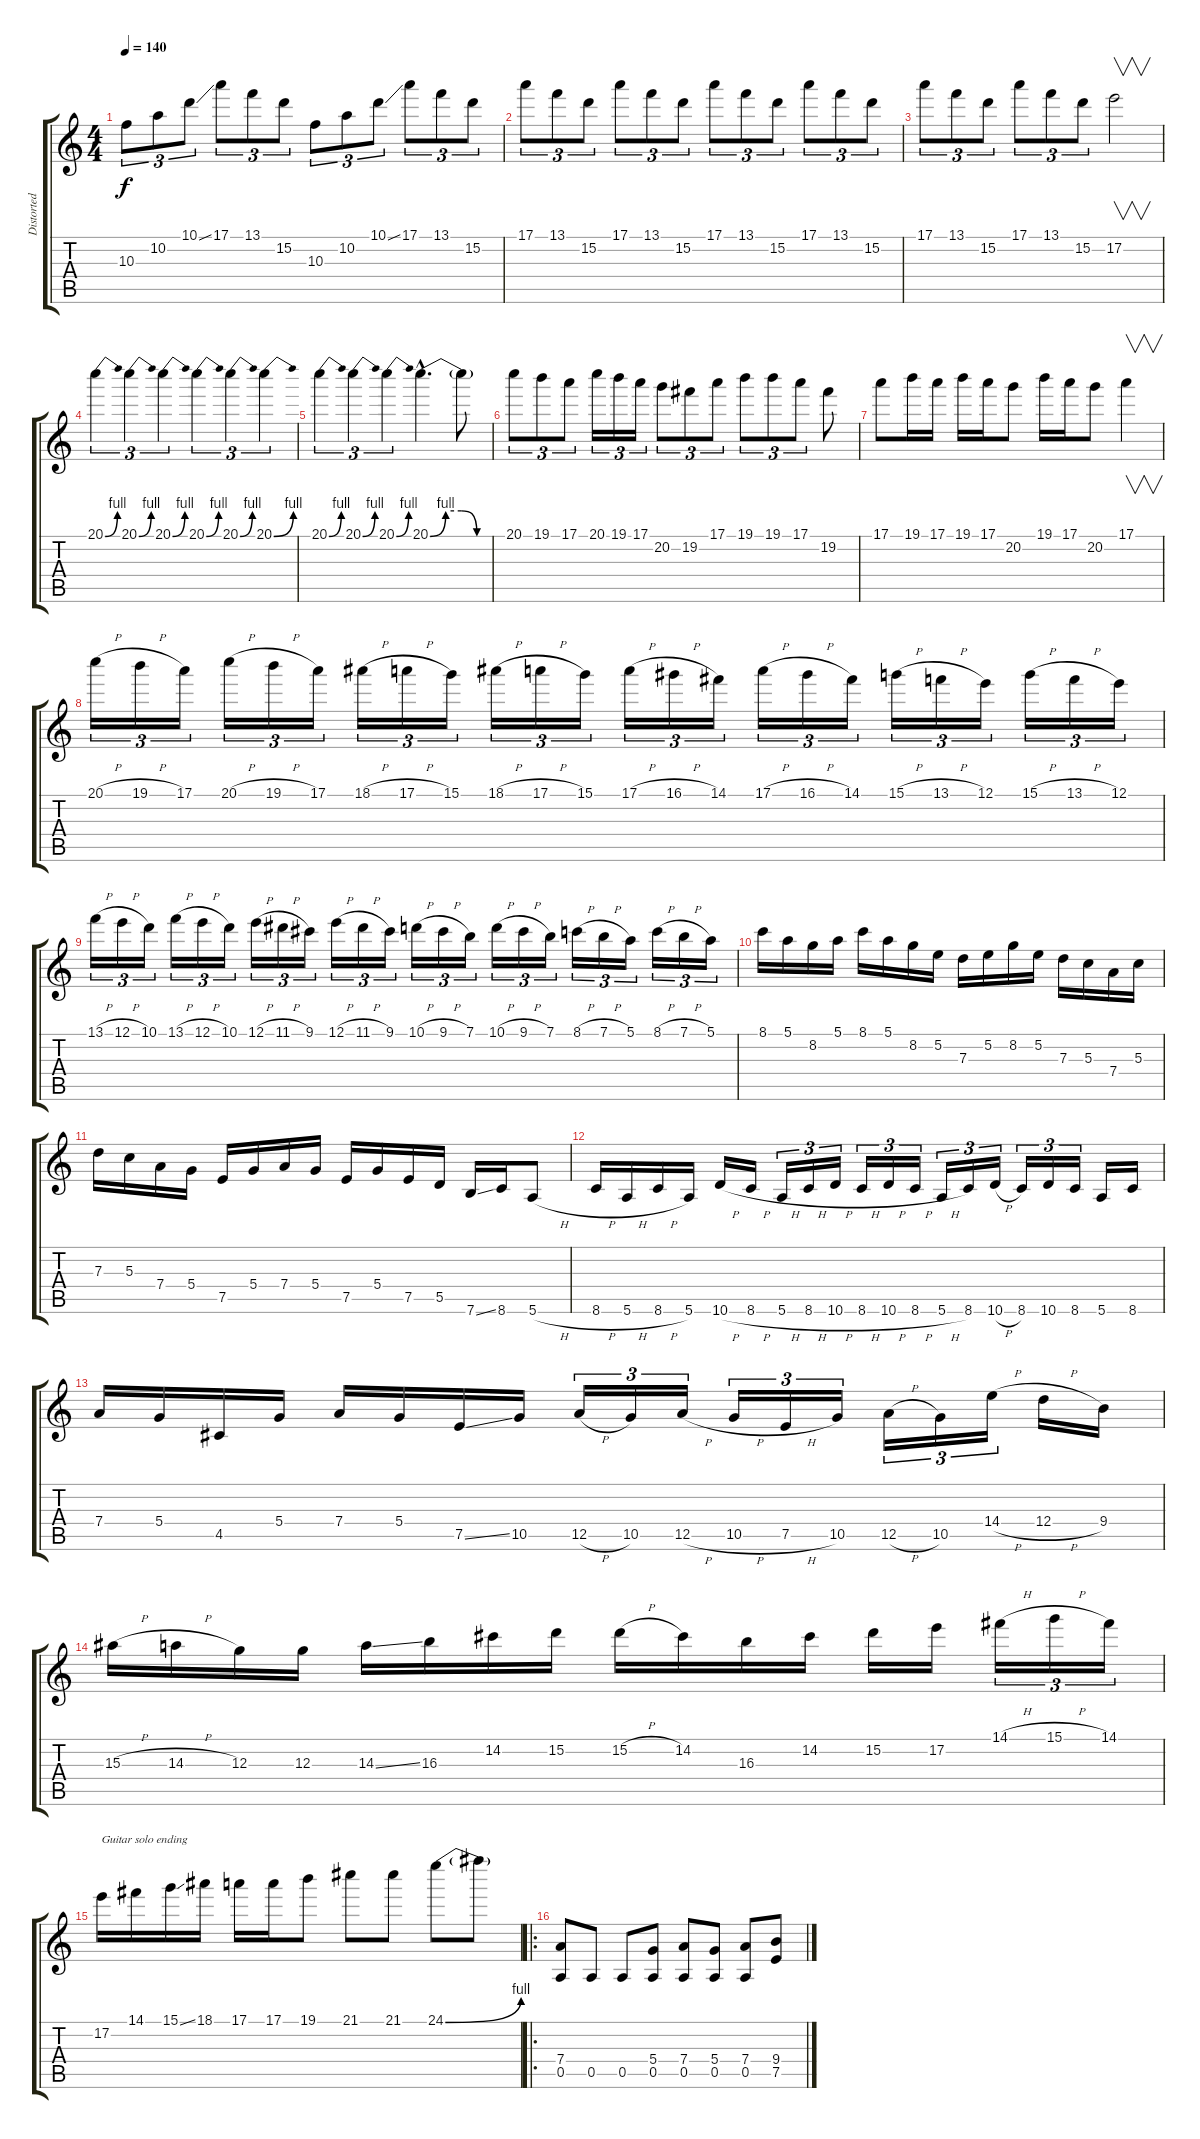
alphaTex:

\track ("Distorted Guitar 2" "Distorted ") {instrument distortionguitar}
\staff {score tabs}
\tuning (E4 B3 G3 D3 A2 E2) {hide}
\ts (4 4)
\tempo 140
\clef g2
\ks c
10.3.8{tu (3 2) dy f} 10.2.8{tu (3 2)} 10.1{ss}.8{tu (3 2)} 17.1.8{tu (3 2)} 13.1.8{tu (3 2)} 15.2.8{tu (3 2)} 10.3.8{tu (3 2)} 10.2.8{tu (3 2)} 10.1{ss}.8{tu (3 2)} 17.1.8{tu (3 2)} 13.1.8{tu (3 2)} 15.2.8{tu (3 2)} |
17.1.8{tu (3 2)} 13.1.8{tu (3 2)} 15.2.8{tu (3 2)} 17.1.8{tu (3 2)} 13.1.8{tu (3 2)} 15.2.8{tu (3 2)} 17.1.8{tu (3 2)} 13.1.8{tu (3 2)} 15.2.8{tu (3 2)} 17.1.8{tu (3 2)} 13.1.8{tu (3 2)} 15.2.8{tu (3 2)} |
17.1.8{tu (3 2)} 13.1.8{tu (3 2)} 15.2.8{tu (3 2)} 17.1.8{tu (3 2)} 13.1.8{tu (3 2)} 15.2.8{tu (3 2)} 17.2.2{v} |
20.1{be (bend 0 0 60 4)}.4{tu (3 2)} 20.1{be (bend 0 0 60 4)}.4{tu (3 2)} 20.1{be (bend 0 0 60 4)}.4{tu (3 2)} 20.1{be (bend 0 0 60 4)}.4{tu (3 2)} 20.1{be (bend 0 0 60 4)}.4{tu (3 2)} 20.1{be (bend 0 0 60 4)}.4{tu (3 2)} |
20.1{be (bend 0 0 60 4)}.4{tu (3 2)} 20.1{be (bend 0 0 60 4)}.4{tu (3 2)} 20.1{be (bend 0 0 60 4)}.4{tu (3 2)} 20.1{be (custom 0 0 15 4 30 4 45 0 60 0) hac}.4{d} 20.1{t}.8 |
20.1.8{tu (3 2)} 19.1.8{tu (3 2)} 17.1.8{tu (3 2)} 20.1.16{tu (3 2)} 19.1.16{tu (3 2)} 17.1.16{tu (3 2)} 20.2.8{tu (3 2)} 19.2.8{tu (3 2)} 17.1.8{tu (3 2)} 19.1.8{tu (3 2)} 19.1.8{tu (3 2)} 17.1.8{tu (3 2)} 19.2.8 |
17.1.8 19.1.16 17.1.16 19.1.16 17.1.16 20.2.8 19.1.16 17.1.16 20.2.8 17.1.4{v} |
20.1{h}.16{tu (3 2)} 19.1{h}.16{tu (3 2)} 17.1.16{tu (3 2)} 20.1{h}.16{tu (3 2)} 19.1{h}.16{tu (3 2)} 17.1.16{tu (3 2)} 18.1{h}.16{tu (3 2)} 17.1{h}.16{tu (3 2)} 15.1.16{tu (3 2)} 18.1{h}.16{tu (3 2)} 17.1{h}.16{tu (3 2)} 15.1.16{tu (3 2)} 17.1{h}.16{tu (3 2)} 16.1{h}.16{tu (3 2)} 14.1.16{tu (3 2)} 17.1{h}.16{tu (3 2)} 16.1{h}.16{tu (3 2)} 14.1.16{tu (3 2)} 15.1{h}.16{tu (3 2)} 13.1{h}.16{tu (3 2)} 12.1.16{tu (3 2)} 15.1{h}.16{tu (3 2)} 13.1{h}.16{tu (3 2)} 12.1.16{tu (3 2)} |
13.1{h}.16{tu (3 2)} 12.1{h}.16{tu (3 2)} 10.1.16{tu (3 2)} 13.1{h}.16{tu (3 2)} 12.1{h}.16{tu (3 2)} 10.1.16{tu (3 2)} 12.1{h}.16{tu (3 2)} 11.1{h}.16{tu (3 2)} 9.1.16{tu (3 2)} 12.1{h}.16{tu (3 2)} 11.1{h}.16{tu (3 2)} 9.1.16{tu (3 2)} 10.1{h}.16{tu (3 2)} 9.1{h}.16{tu (3 2)} 7.1.16{tu (3 2)} 10.1{h}.16{tu (3 2)} 9.1{h}.16{tu (3 2)} 7.1.16{tu (3 2)} 8.1{h}.16{tu (3 2)} 7.1{h}.16{tu (3 2)} 5.1.16{tu (3 2)} 8.1{h}.16{tu (3 2)} 7.1{h}.16{tu (3 2)} 5.1.16{tu (3 2)} |
8.1.16 5.1.16 8.2.16 5.1.16 8.1.16 5.1.16 8.2.16 5.2.16 7.3.16 5.2.16 8.2.16 5.2.16 7.3.16 5.3.16 7.4.16 5.3.16 |
7.3.16 5.3.16 7.4.16 5.4.16 7.5.16 5.4.16 7.4.16 5.4.16 7.5.16 5.4.16 7.5.16 5.5.16 7.6{ss}.16 8.6.16 5.6{h}.8 |
8.6{h}.16 5.6{h}.16 8.6{h}.16 5.6.16 10.6{h}.16 8.6{h}.16 5.6{h}.16{tu (3 2)} 8.6{h}.16{tu (3 2)} 10.6{h}.16{tu (3 2)} 8.6{h}.16{tu (3 2)} 10.6{h}.16{tu (3 2)} 8.6{h}.16{tu (3 2)} 5.6{h}.16{tu (3 2)} 8.6.16{tu (3 2)} 10.6{h}.16{tu (3 2)} 8.6.16{tu (3 2)} 10.6.16{tu (3 2)} 8.6.16{tu (3 2)} 5.6.16 8.6.16 |
7.4.16 5.4.16 4.5.16 5.4.16 7.4.16 5.4.16 7.5{ss}.16 10.5.16 12.5{h}.16{tu (3 2)} 10.5.16{tu (3 2)} 12.5{h}.16{tu (3 2)} 10.5{h}.16{tu (3 2)} 7.5{h}.16{tu (3 2)} 10.5.16{tu (3 2)} 12.5{h}.16{tu (3 2)} 10.5.16{tu (3 2)} 14.4{h}.16{tu (3 2)} 12.4{h}.16 9.4.16 |
15.3{h}.16 14.3{h}.16 12.3.16 12.3.16 14.3{ss}.16 16.3.16 14.2.16 15.2.16 15.2{h}.16 14.2.16 16.3.16 14.2.16 15.2.16 17.2.16 14.1{h}.16{tu (3 2)} 15.1{h}.16{tu (3 2)} 14.1.16{tu (3 2)} |
17.2.16{txt "Guitar solo ending"} 14.1.16 15.1{ss}.16 18.1.16 17.1.16 17.1.16 19.1.8 21.1.8 21.1.8 24.1{be (bend 0 0 60 4)}.8 24.1{t}.8 |
\ro
(7.4 0.5).8{volume 12} 0.5.8 0.5.8 (5.4 0.5).8 (7.4 0.5).8 (5.4 0.5).8 (7.4 0.5).8 (9.4 7.5).8
